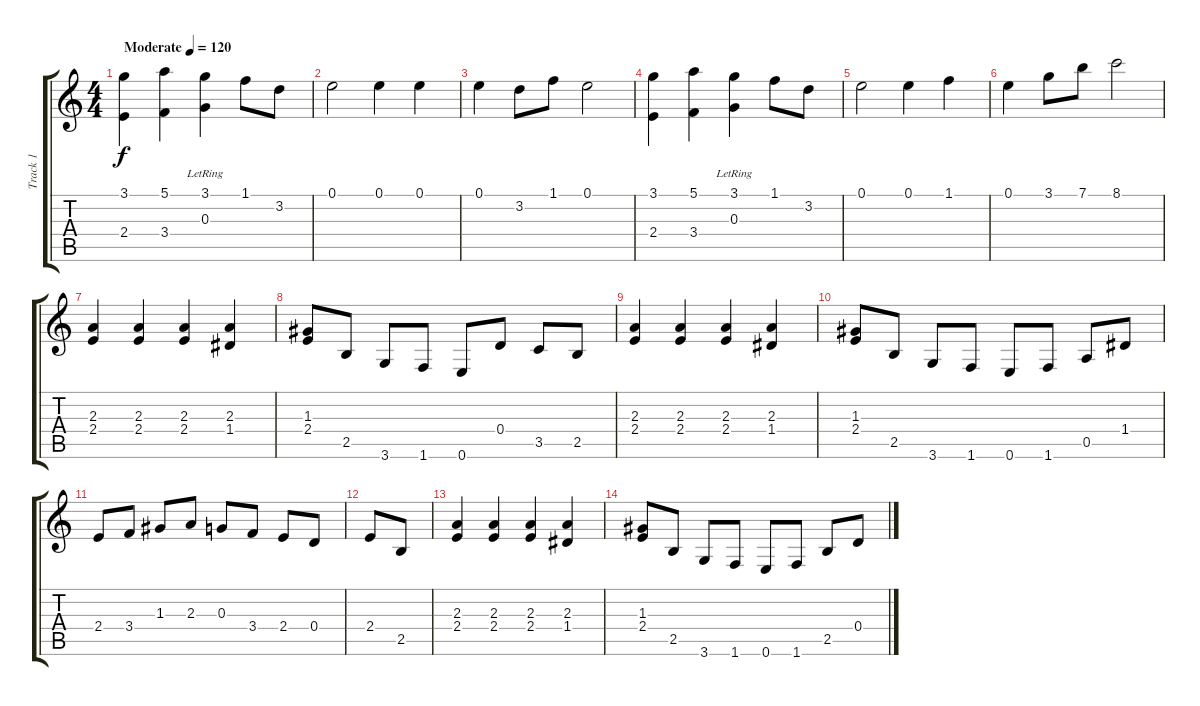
\track ("Track 1" "Track 1") {instrument acousticguitarnylon}
\staff {score tabs}
\tuning (E4 B3 G3 D3 A2 E2) {hide}
\ts (4 4)
\tempo (120 "Moderate")
\clef g2
\ks c
(3.1 2.4).4{dy f instrument acousticguitarnylon} (5.1 3.4).4 (3.1 0.3{lr}).4 1.1.8 3.2.8 |
0.1.2 0.1.4 0.1.4 |
0.1.4 3.2.8 1.1.8 0.1.2 |
(3.1 2.4).4 (5.1 3.4).4 (3.1 0.3{lr}).4 1.1.8 3.2.8 |
0.1.2 0.1.4 1.1.4 |
0.1.4 3.1.8 7.1.8 8.1.2 |
(2.3 2.4).4 (2.3 2.4).4 (2.3 2.4).4 (2.3 1.4).4 |
(1.3 2.4).8 2.5.8 3.6.8 1.6.8 0.6.8 0.4.8 3.5.8 2.5.8 |
(2.3 2.4).4 (2.3 2.4).4 (2.3 2.4).4 (2.3 1.4).4 |
(1.3 2.4).8 2.5.8 3.6.8 1.6.8 0.6.8 1.6.8 0.5.8 1.4.8 |
2.4.8 3.4.8 1.3.8 2.3.8 0.3.8 3.4.8 2.4.8 0.4.8 |
2.4.8 2.5.8 |
(2.3 2.4).4 (2.3 2.4).4 (2.3 2.4).4 (2.3 1.4).4 |
(1.3 2.4).8 2.5.8 3.6.8 1.6.8 0.6.8 1.6.8 2.5.8 0.4.8
